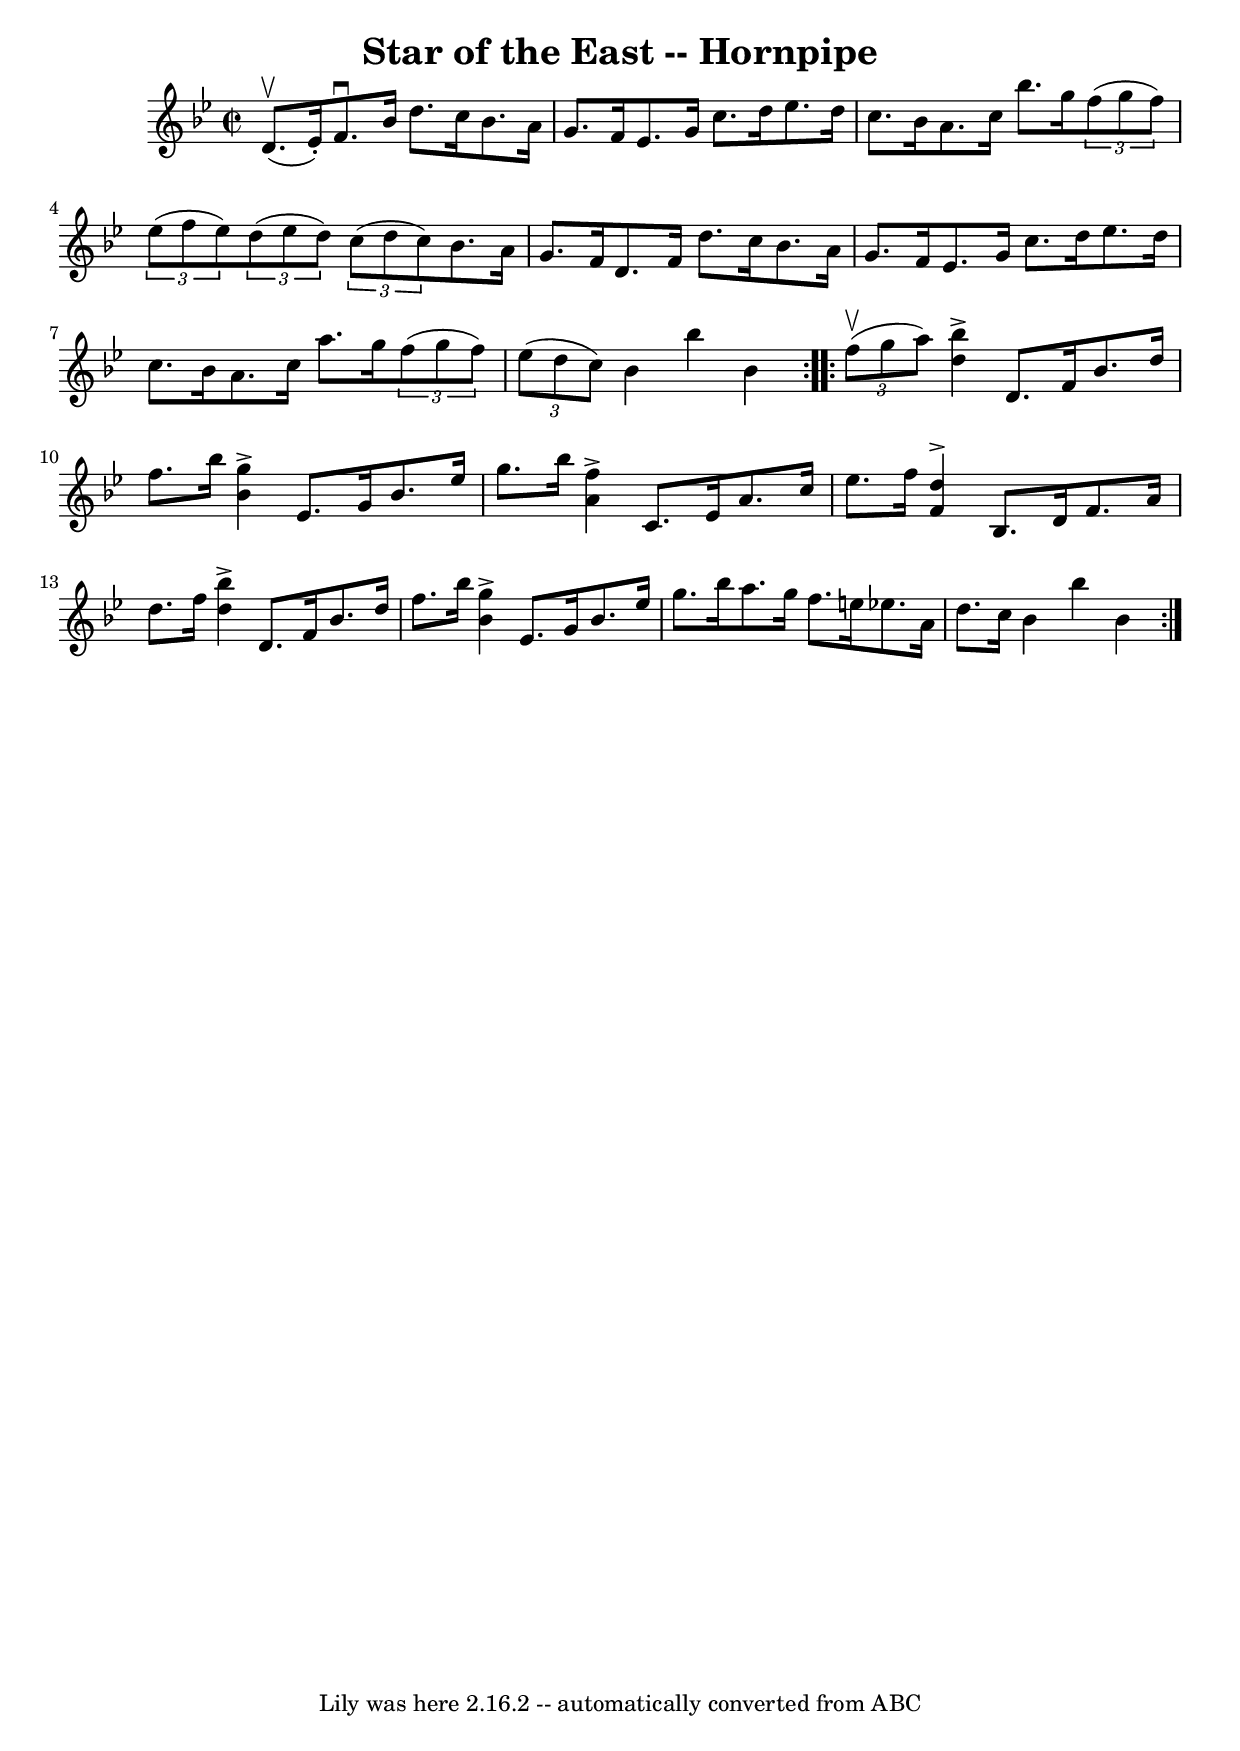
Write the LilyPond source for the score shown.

\version "2.16.2"
\include "Mammoth.ily"
\header {
  %% book = "Cole's 1000 Fiddle Tunes"
  crossRefNumber = "1"
  footnotes = ""
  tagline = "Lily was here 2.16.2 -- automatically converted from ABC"
  title = "Star of the East -- Hornpipe"

}
voicedefault =  {



  \repeat volta 2 {

    \override Staff.TimeSignature #'style = #'C
    \time 2/2 
    \key bes \major d'8. (^\upbow ees'16 -.) |
    f'8. ^\downbow bes'16 d''8. c''16 bes'8. a'16 g'8. f'16  
    |
    ees'8. g'16 c''8. d''16 ees''8. d''16 c''8.    
    bes'16  |
    a'8. c''16 bes''8. g''16    \times 2/3 { f''8 (
					     g''8 f''8) 
					   }   \times 2/3 { ees''8 (f''8 ees''8) 
							  } |
    
    \times 2/3 { d''8 (ees''8 d''8) 
	       }   \times 2/3 { c''8 (d''8    
				c''8) 
			      } bes'8. a'16 g'8. f'16  |
    d'8. f'16 d''8. 
    c''16 bes'8. a'16 g'8. f'16  |
    ees'8. g'16 c''8.  
    d''16 ees''8. d''16 c''8. bes'16  |
    a'8. c''16    
    a''8. g''16    \times 2/3 { f''8 (g''8 f''8) 
			      }   \times 2/3 {   
				ees''8 (d''8 c''8) 
			      } |
    bes'4 bes''4 bes'4  
  }     

  \repeat volta 2 {
    \times 2/3 { f''8 (^\upbow g''8 a''8) 
	       } |
    
    << bes''4^\accent d''4   >> d'8. f'16 bes'8. d''16 f''8.    
    bes''16  |
    << g''4^\accent bes'4   >> ees'8. g'16 bes'8.    
    ees''16 g''8. bes''16  |
    << f''4^\accent a'4   >> c'8.    
    ees'16 a'8. c''16 ees''8. f''16  |
    << d''4^\accent   
       f'4   >> bes8. d'16 f'8. a'16 d''8. f''16  |
    <<   
      bes''4^\accent d''4   >> d'8. f'16 bes'8. d''16 f''8. bes''16 
    |
    << g''4^\accent bes'4   >> ees'8. g'16 bes'8. ees''16 
    g''8. bes''16  |
    a''8. g''16 f''8. e''16 ees''!8.  
    a'16 d''8. c''16  |
    bes'4 bes''4 bes'4  
  }   

}

\score{
  <<

    \context Staff="default"
    {
      \voicedefault 
      
    }

  >>
  \layout {
    
  }
  \midi {
  }

}
